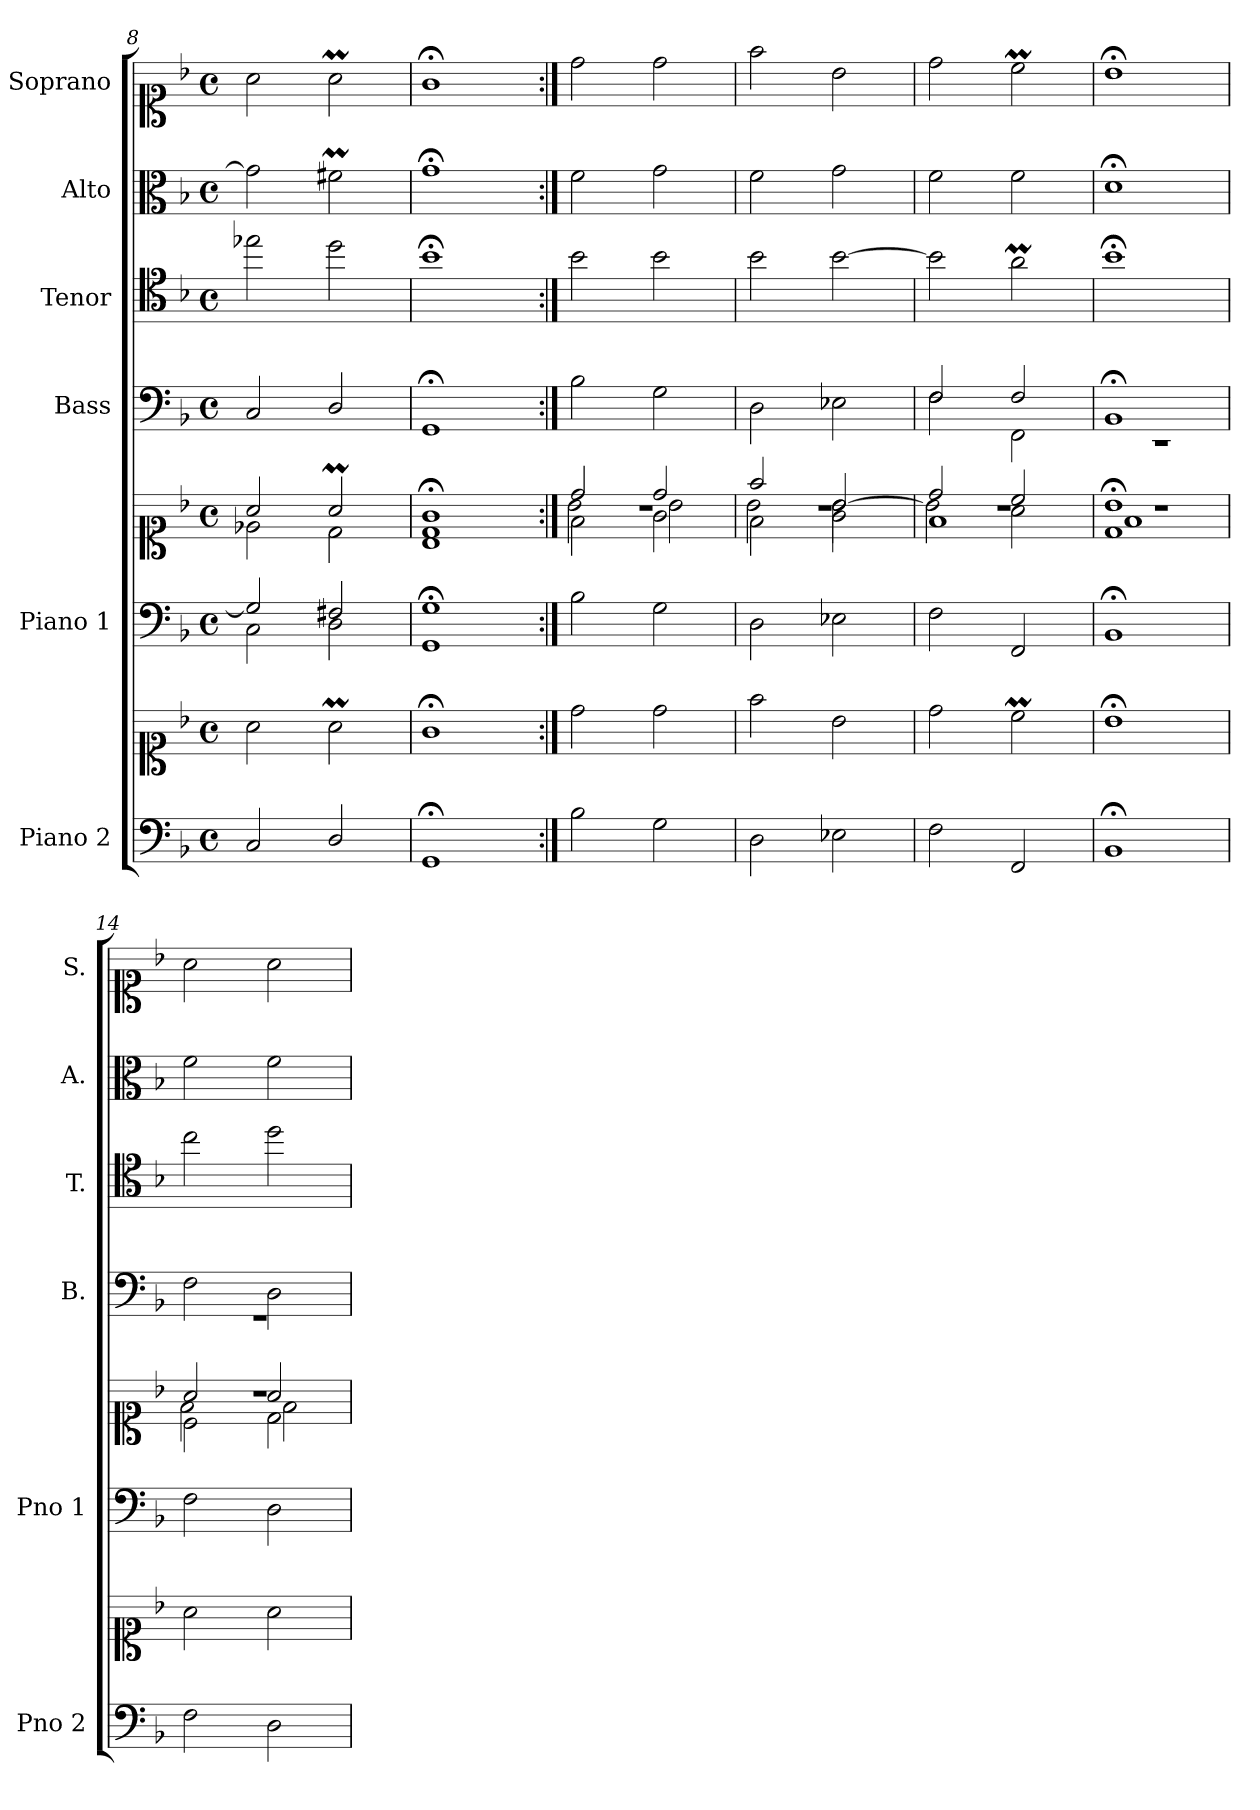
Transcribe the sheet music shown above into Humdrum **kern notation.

**kern	**kern	**kern	**kern	**kern	**kern	**kern	**kern
*part6	*part6	*part5	*part5	*part4	*part3	*part2	*part1
*staff8	*staff7	*staff6	*staff5	*staff4	*staff3	*staff2	*staff1
*I"Piano 2	*	*I"Piano 1	*	*I"Bass	*I"Tenor	*I"Alto	*I"Soprano
*I'Pno 2	*	*I'Pno 1	*	*I'B.	*I'T.	*I'A.	*I'S.
*clefF4	*clefC1	*clefF4	*clefC1	*clefF4	*clefC4	*clefC3	*clefC1
*	*	*	*	*	*ITrd7c12	*	*
*k[b-]	*k[b-]	*k[b-]	*k[b-]	*k[b-]	*k[b-]	*k[b-]	*k[b-]
*F:	*F:	*F:	*F:	*F:	*F:	*F:	*F:
*M4/4	*M4/4	*M4/4	*M4/4	*M4/4	*M4/4	*M4/4	*M4/4
*met(c)	*met(c)	*met(c)	*met(c)	*met(c)	*met(c)	*met(c)	*met(c)
=8	=8	=8	=8	=8	=8	=8	=8
*	*	*^	*^	*	*	*	*
2C/	2a\	2G/]	2C\	2a/	2e-X\	2C/	2e-X\	2g\]	2a\
2D/	2am\	2F#X/	2D\	2am/	2d\	2D/	2d\	2f#Xm\	2am\
=9	=9	=9	=9	=9	=9	=9	=9	=9	=9
*	*	*	*	*	*^	*	*	*	*
1GG;/	1g;<\	1G;/	1GG\	1g;</	1d\	1B-\	1GG;</	1B-;<\	1g;<\	1g;<\
*	*	*v	*v	*	*	*	*	*	*	*
=10:|!	=10:|!	=10:|!	=10:|!	=10:|!	=10:|!	=10:|!	=10:|!	=10:|!	=10:|!
*	*	*	*	*	*^	*	*	*	*
2B-\	2dd\	2B-\	2dd/	2f\	2b-\	1r	2B-\	2B-\	2f\	2dd\
2G\	2dd\	2G\	2dd/	2g\	2b-\	.	2G\	2B-\	2g\	2dd\
=11	=11	=11	=11	=11	=11	=11	=11	=11	=11	=11
2D\	2ff\	2D\	2ff/	2f\	2b-\	1r	2D\	2B-\	2f\	2ff\
2E-X\	2b-\	2E-X\	2b-/	2g\	[<2b-\	.	2E-X\	[>2B-\	2g\	2b-\
=12	=12	=12	=12	=12	=12	=12	=12	=12	=12	=12
*	*	*	*	*	*	*	*^	*	*	*
2F\	2dd\	2F\	2dd/	1f\	2b-\]	1r	2F/	2F\	2B-\]	2f\	2dd\
2FF/	2ccM\	2FF/	2cc/	.	2a\	.	2F/	2FF\	2Am\	2f\	2ccM\
=13	=13	=13	=13	=13	=13	=13	=13	=13	=13	=13	=13
1BB-;/	1b-;<\	1BB-;/	1b-;</	1d\	1f\	1r	1BB-;</	1r	1B-;<\	1d;<\	1b-;<\
!!LO:PB:g=z
=14	=14	=14	=14	=14	=14	=14	=14	=14	=14	=14	=14
2F\	2a\	2F\	2a/	2c\	2f\	1r	2F\	1r	2c\	2f\	2a\
2D\	2a\	2D\	2a/	2d\	2f\	.	2D\	.	2d\	2f\	2a\
*	*	*	*v	*v	*v	*v	*	*	*	*	*
*	*	*	*	*v	*v	*	*	*
=	=	=	=	=	=	=	=
*-	*-	*-	*-	*-	*-	*-	*-
